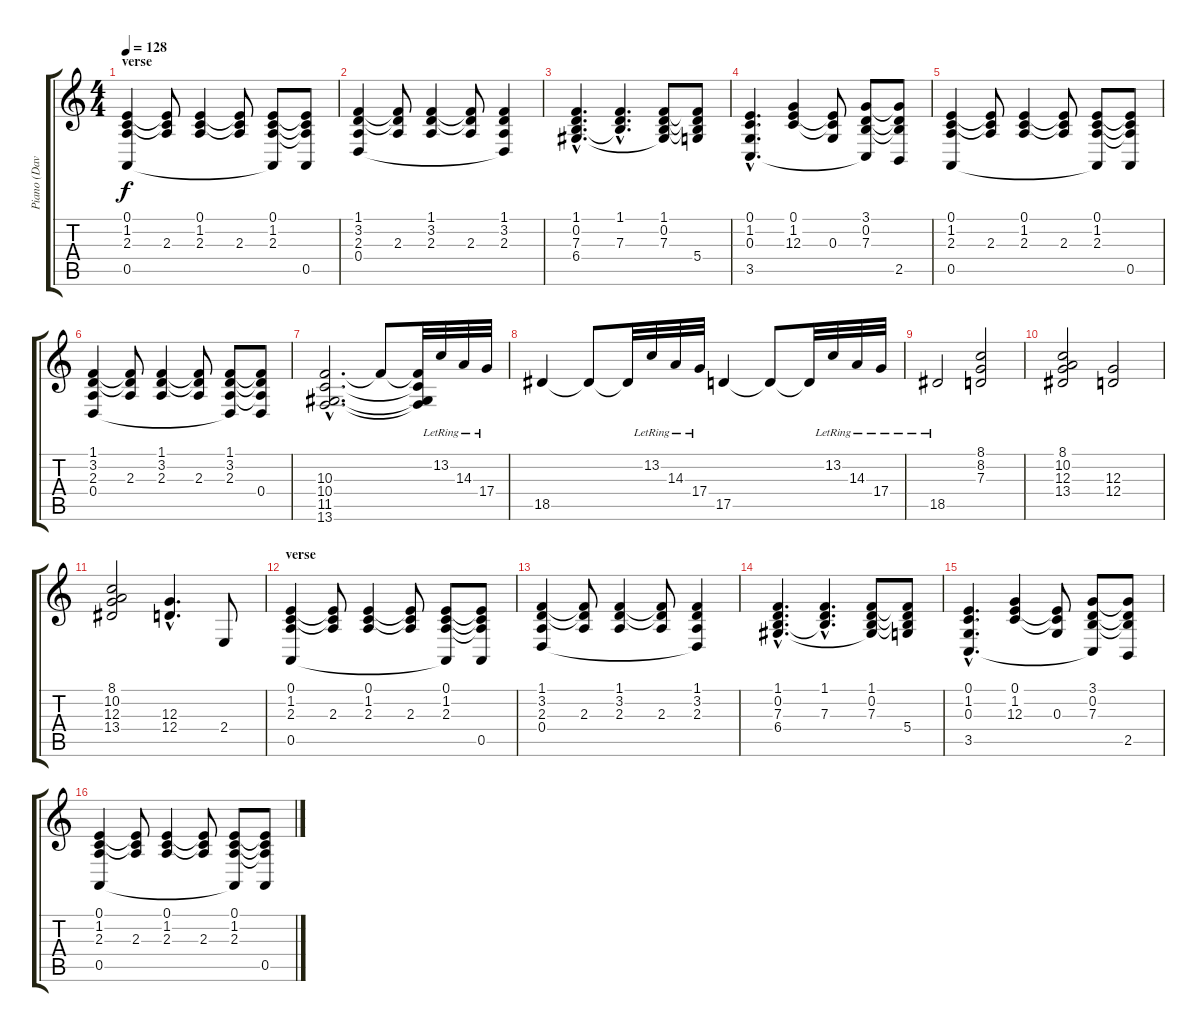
\track ("Piano (Davies)" "Piano (Dav") {instrument acousticgrandpiano}
\staff {score tabs}
\tuning (E4 B3 G3 D3 A2 E2) {hide}
\ts (4 4)
\section ("" "verse")
\tempo 128
\clef g2
\ks c
(0.1 1.2 2.3 0.5).4{dy f} (0.1{t} 1.2{t} 2.3).8 (0.1 1.2 2.3).4 (0.1{t} 1.2{t} 2.3).8 (0.1 1.2 2.3 0.5{t}).8 (0.1{t} 1.2{t} 2.3{t} 0.5).8 |
(1.1 3.2 2.3 0.4).4 (1.1{t} 3.2{t} 2.3).8 (1.1 3.2 2.3).4 (1.1{t} 3.2{t} 2.3).8 (1.1 3.2 2.3 0.4{t}).4 |
(1.1{hac} 0.2{hac} 7.3{hac} 6.4{hac}).4{d} (1.1{hac} 0.2{hac t} 7.3{hac}).4{d} (1.1 0.2 7.3 6.4{t}).8 (1.1{t} 0.2{t} 7.3{t} 5.4).8 |
(0.1{hac} 1.2{hac} 0.3{hac} 3.5{hac}).4{d} (0.1 1.2 12.3).4 (0.1{t} 1.2{t} 0.3).8 (3.1 0.2 7.3 3.5{t}).8 (3.1{t} 0.2{t} 7.3{t} 2.5).8 |
(0.1 1.2 2.3 0.5).4 (0.1{t} 1.2{t} 2.3).8 (0.1 1.2 2.3).4 (0.1{t} 1.2{t} 2.3).8 (0.1 1.2 2.3 0.5{t}).8 (0.1{t} 1.2{t} 2.3{t} 0.5).8 |
(1.1 3.2 2.3 0.4).4 (1.1{t} 3.2{t} 2.3).8 (1.1 3.2 2.3).4 (1.1{t} 3.2{t} 2.3).8 (1.1 3.2 2.3 0.4{t}).8 (1.1{t} 3.2{t} 2.3{t} 0.4).8 |
(10.3{hac} 10.4{hac} 11.5{hac} 13.6{hac}).2{d} 10.3{t}.8 (10.3{t} 10.4{t} 11.5{t} 13.6{t}).32 13.2{lr}.32 14.3{lr}.32 17.4{lr}.32 |
18.5.4 18.5{t}.8 18.5{t}.32 13.2{lr}.32 14.3{lr}.32 17.4{lr}.32 17.5.4 17.5{t}.8 17.5{t}.32 13.2{lr}.32 14.3{lr}.32 17.4{lr}.32 |
18.5{lr}.2 (8.1 8.2 7.3).2 |
(8.1 10.2 12.3 13.4).2 (12.3 12.4).2 |
(8.1 10.2 12.3 13.4).2 (12.3{hac} 12.4{hac}).4{d} 2.4.8 |
\section ("" "verse")
(0.1 1.2 2.3 0.5).4 (0.1{t} 1.2{t} 2.3).8 (0.1 1.2 2.3).4 (0.1{t} 1.2{t} 2.3).8 (0.1 1.2 2.3 0.5{t}).8 (0.1{t} 1.2{t} 2.3{t} 0.5).8 |
(1.1 3.2 2.3 0.4).4 (1.1{t} 3.2{t} 2.3).8 (1.1 3.2 2.3).4 (1.1{t} 3.2{t} 2.3).8 (1.1 3.2 2.3 0.4{t}).4 |
(1.1{hac} 0.2{hac} 7.3{hac} 6.4{hac}).4{d} (1.1{hac} 0.2{hac t} 7.3{hac}).4{d} (1.1 0.2 7.3 6.4{t}).8 (1.1{t} 0.2{t} 7.3{t} 5.4).8 |
(0.1{hac} 1.2{hac} 0.3{hac} 3.5{hac}).4{d} (0.1 1.2 12.3).4 (0.1{t} 1.2{t} 0.3).8 (3.1 0.2 7.3 3.5{t}).8 (3.1{t} 0.2{t} 7.3{t} 2.5).8 |
(0.1 1.2 2.3 0.5).4 (0.1{t} 1.2{t} 2.3).8 (0.1 1.2 2.3).4 (0.1{t} 1.2{t} 2.3).8 (0.1 1.2 2.3 0.5{t}).8 (0.1{t} 1.2{t} 2.3{t} 0.5).8
